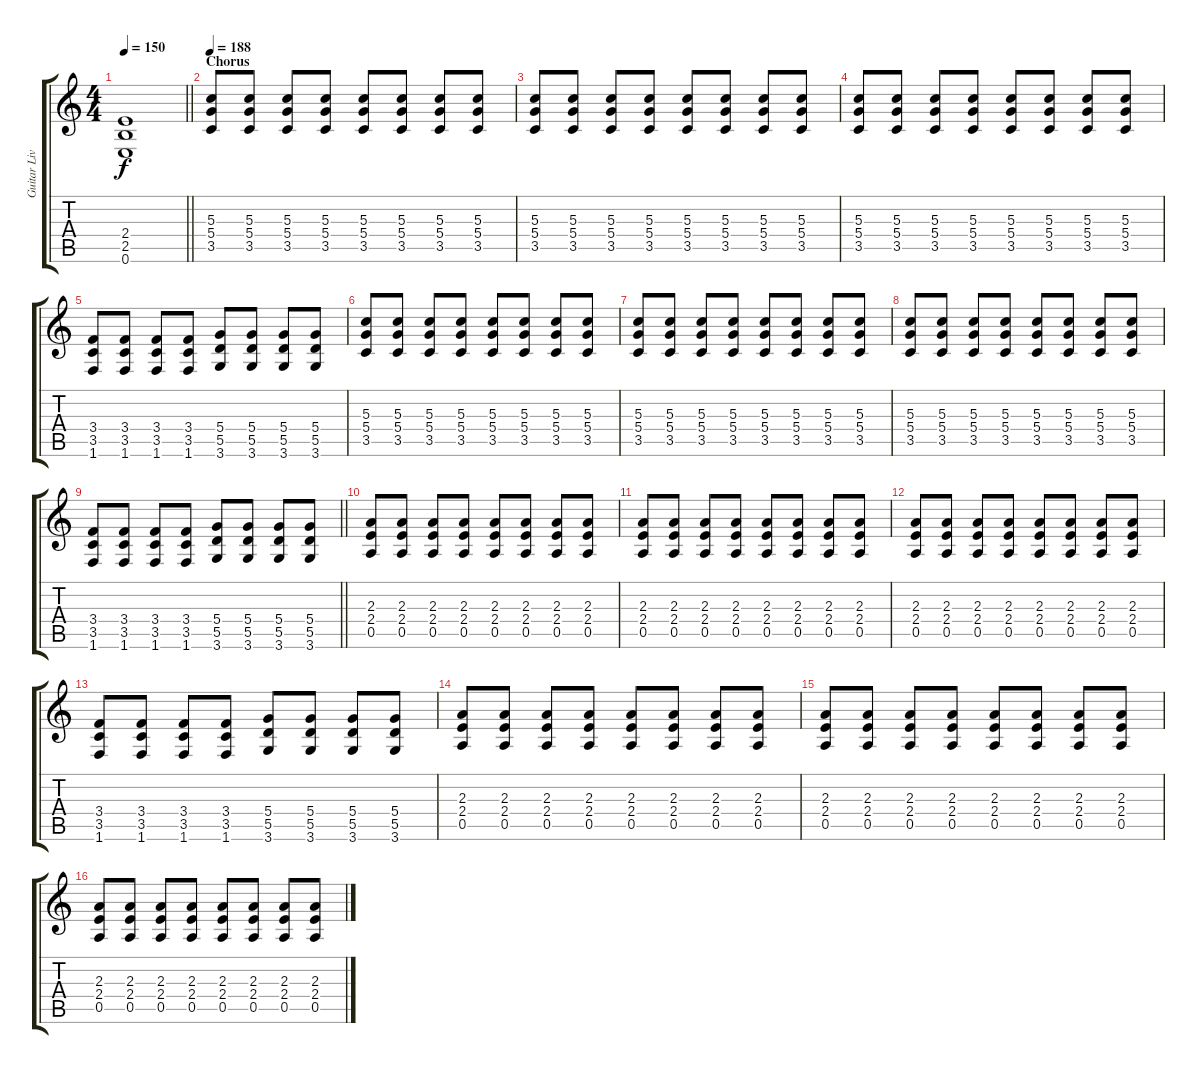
\track ("Guitar Live (Dori)" "Guitar Liv") {instrument overdrivenguitar}
\staff {score tabs}
\tuning (E4 B3 G3 D3 A2 E2) {hide}
\ts (4 4)
\tempo 150
\clef g2
\barLineRight lightlight
\ks c
(2.4{t} 2.5{t} 0.6{t}).1{dy f} |
\section ("" "Chorus")
\tempo 188
(5.3 5.4 3.5).8 (5.3 5.4 3.5).8 (5.3 5.4 3.5).8 (5.3 5.4 3.5).8 (5.3 5.4 3.5).8 (5.3 5.4 3.5).8 (5.3 5.4 3.5).8 (5.3 5.4 3.5).8 |
(5.3 5.4 3.5).8 (5.3 5.4 3.5).8 (5.3 5.4 3.5).8 (5.3 5.4 3.5).8 (5.3 5.4 3.5).8 (5.3 5.4 3.5).8 (5.3 5.4 3.5).8 (5.3 5.4 3.5).8 |
(5.3 5.4 3.5).8 (5.3 5.4 3.5).8 (5.3 5.4 3.5).8 (5.3 5.4 3.5).8 (5.3 5.4 3.5).8 (5.3 5.4 3.5).8 (5.3 5.4 3.5).8 (5.3 5.4 3.5).8 |
(3.4 3.5 1.6).8 (3.4 3.5 1.6).8 (3.4 3.5 1.6).8 (3.4 3.5 1.6).8 (5.4 5.5 3.6).8 (5.4 5.5 3.6).8 (5.4 5.5 3.6).8 (5.4 5.5 3.6).8 |
(5.3 5.4 3.5).8 (5.3 5.4 3.5).8 (5.3 5.4 3.5).8 (5.3 5.4 3.5).8 (5.3 5.4 3.5).8 (5.3 5.4 3.5).8 (5.3 5.4 3.5).8 (5.3 5.4 3.5).8 |
(5.3 5.4 3.5).8 (5.3 5.4 3.5).8 (5.3 5.4 3.5).8 (5.3 5.4 3.5).8 (5.3 5.4 3.5).8 (5.3 5.4 3.5).8 (5.3 5.4 3.5).8 (5.3 5.4 3.5).8 |
(5.3 5.4 3.5).8 (5.3 5.4 3.5).8 (5.3 5.4 3.5).8 (5.3 5.4 3.5).8 (5.3 5.4 3.5).8 (5.3 5.4 3.5).8 (5.3 5.4 3.5).8 (5.3 5.4 3.5).8 |
\barLineRight lightlight
(3.4 3.5 1.6).8 (3.4 3.5 1.6).8 (3.4 3.5 1.6).8 (3.4 3.5 1.6).8 (5.4 5.5 3.6).8 (5.4 5.5 3.6).8 (5.4 5.5 3.6).8 (5.4 5.5 3.6).8 |
(2.3 2.4 0.5).8 (2.3 2.4 0.5).8 (2.3 2.4 0.5).8 (2.3 2.4 0.5).8 (2.3 2.4 0.5).8 (2.3 2.4 0.5).8 (2.3 2.4 0.5).8 (2.3 2.4 0.5).8 |
(2.3 2.4 0.5).8 (2.3 2.4 0.5).8 (2.3 2.4 0.5).8 (2.3 2.4 0.5).8 (2.3 2.4 0.5).8 (2.3 2.4 0.5).8 (2.3 2.4 0.5).8 (2.3 2.4 0.5).8 |
(2.3 2.4 0.5).8 (2.3 2.4 0.5).8 (2.3 2.4 0.5).8 (2.3 2.4 0.5).8 (2.3 2.4 0.5).8 (2.3 2.4 0.5).8 (2.3 2.4 0.5).8 (2.3 2.4 0.5).8 |
(3.4 3.5 1.6).8 (3.4 3.5 1.6).8 (3.4 3.5 1.6).8 (3.4 3.5 1.6).8 (5.4 5.5 3.6).8 (5.4 5.5 3.6).8 (5.4 5.5 3.6).8 (5.4 5.5 3.6).8 |
(2.3 2.4 0.5).8 (2.3 2.4 0.5).8 (2.3 2.4 0.5).8 (2.3 2.4 0.5).8 (2.3 2.4 0.5).8 (2.3 2.4 0.5).8 (2.3 2.4 0.5).8 (2.3 2.4 0.5).8 |
(2.3 2.4 0.5).8 (2.3 2.4 0.5).8 (2.3 2.4 0.5).8 (2.3 2.4 0.5).8 (2.3 2.4 0.5).8 (2.3 2.4 0.5).8 (2.3 2.4 0.5).8 (2.3 2.4 0.5).8 |
(2.3 2.4 0.5).8 (2.3 2.4 0.5).8 (2.3 2.4 0.5).8 (2.3 2.4 0.5).8 (2.3 2.4 0.5).8 (2.3 2.4 0.5).8 (2.3 2.4 0.5).8 (2.3 2.4 0.5).8
